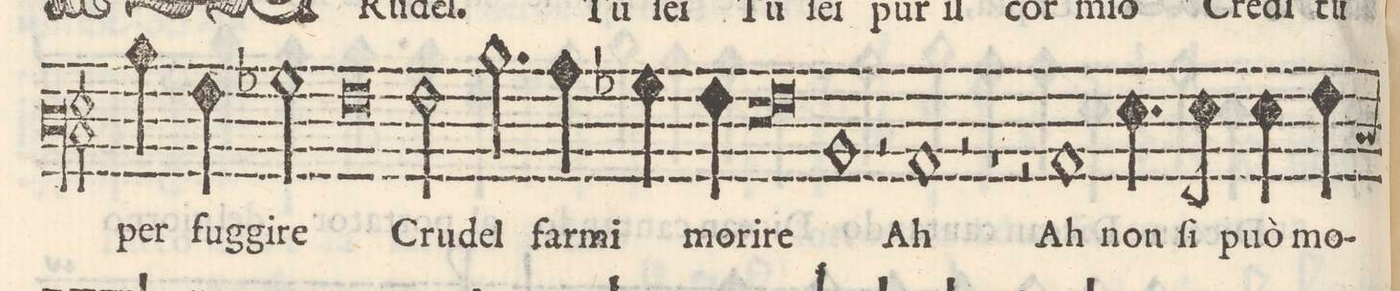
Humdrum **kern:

**kern	**text
*I"BASSO	*
*clefF3	*
*k[]	*
*met(C|)	*
*M2/1	*
4d\	per
4A\	fug-
2B-X\	-gi-
=10-	=10-
0A	-re
=11-	=11-
2A\	Cru-
2.d\	-del
4c\	far-
4B-X\	-mi
4A\	mo-
=12-	=12-
*lig	*
1G	-ri-
1A	.
*Xlig	*
=13-	=13-
1D	-re
2r	.
1C/	Ah
=14-	=14-
2r	.
1r	.
=15-	=15-
2r	.
1C	Ah
4.G\	non
8G\	fi
=16-	=16-
4G\	può
4A\	mo-
*custos:E	*
*-	*-
